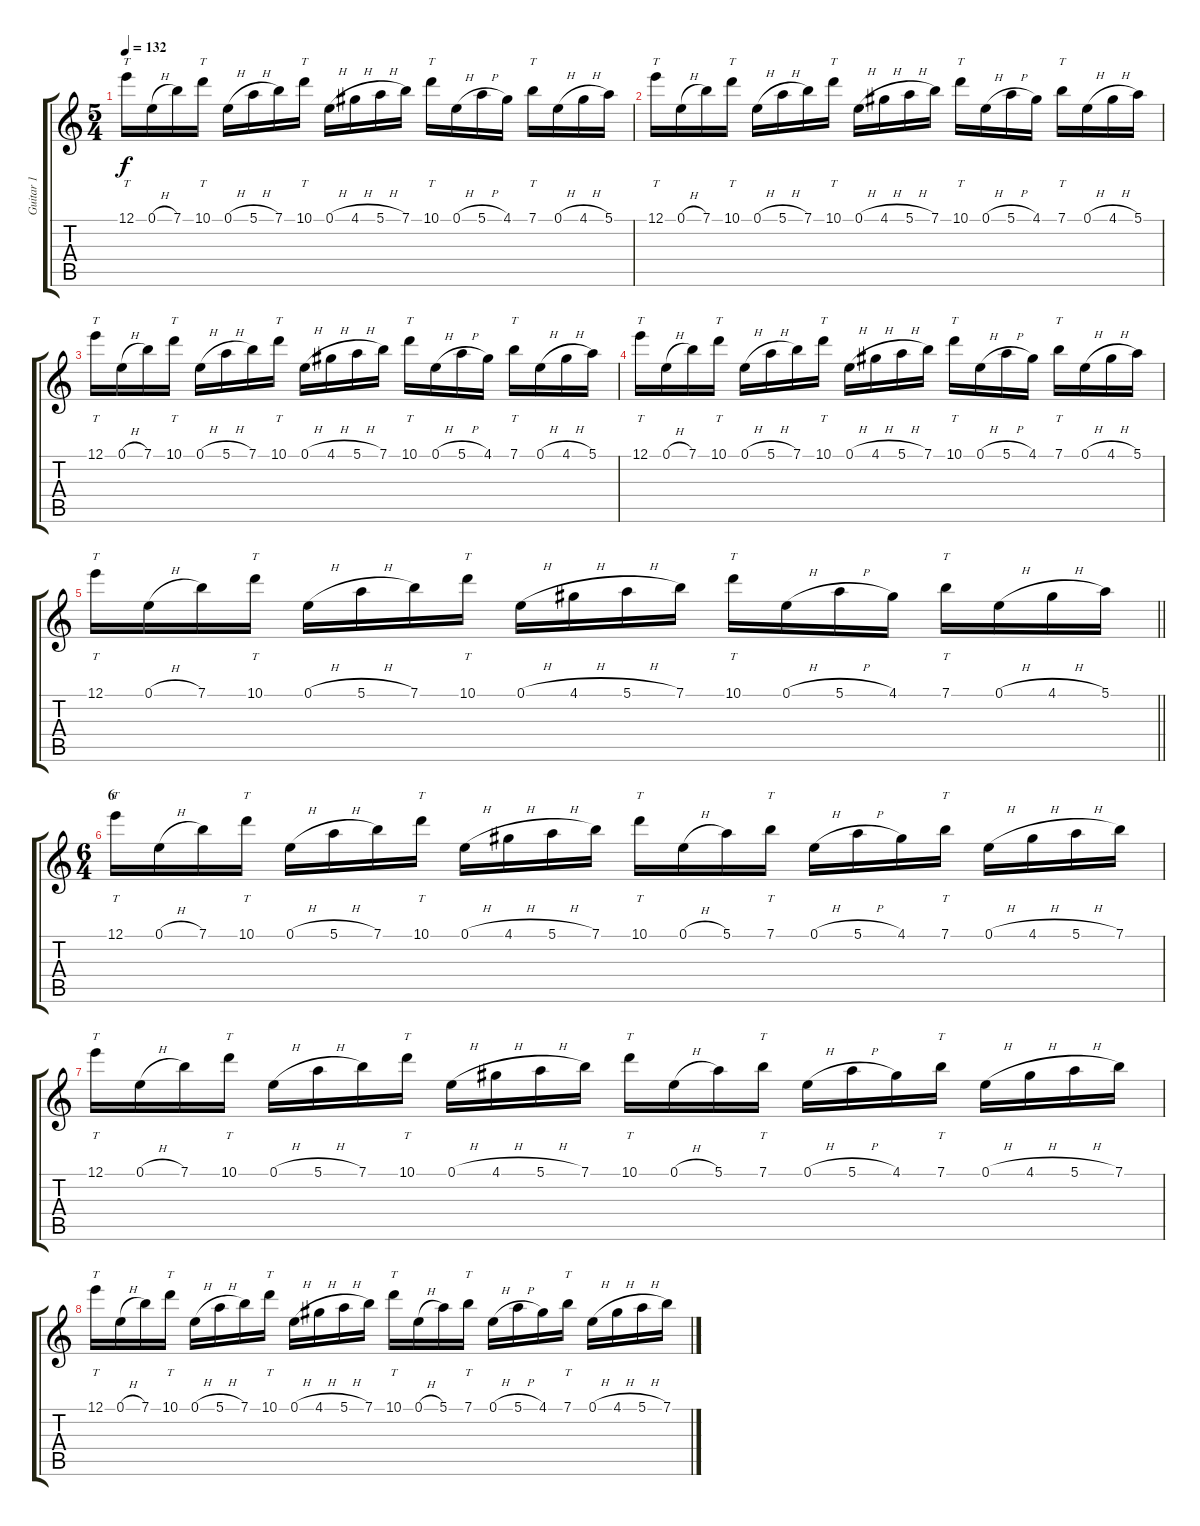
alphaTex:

\track ("Guitar 1" "Guitar 1") {instrument distortionguitar}
\staff {score tabs}
\tuning (E4 B3 G3 D3 A2 D2) {hide}
\ts (5 4)
\tempo 132
\clef g2
\ks c
12.1.16{tt dy f} 0.1{h}.16 7.1.16 10.1.16{tt} 0.1{h}.16 5.1{h}.16 7.1.16 10.1.16{tt} 0.1{h}.16 4.1{h}.16 5.1{h}.16 7.1.16 10.1.16{tt} 0.1{h}.16 5.1{h}.16 4.1.16 7.1.16{tt} 0.1{h}.16 4.1{h}.16 5.1.16 |
12.1.16{tt} 0.1{h}.16 7.1.16 10.1.16{tt} 0.1{h}.16 5.1{h}.16 7.1.16 10.1.16{tt} 0.1{h}.16 4.1{h}.16 5.1{h}.16 7.1.16 10.1.16{tt} 0.1{h}.16 5.1{h}.16 4.1.16 7.1.16{tt} 0.1{h}.16 4.1{h}.16 5.1.16 |
12.1.16{tt} 0.1{h}.16 7.1.16 10.1.16{tt} 0.1{h}.16 5.1{h}.16 7.1.16 10.1.16{tt} 0.1{h}.16 4.1{h}.16 5.1{h}.16 7.1.16 10.1.16{tt} 0.1{h}.16 5.1{h}.16 4.1.16 7.1.16{tt} 0.1{h}.16 4.1{h}.16 5.1.16 |
12.1.16{tt} 0.1{h}.16 7.1.16 10.1.16{tt} 0.1{h}.16 5.1{h}.16 7.1.16 10.1.16{tt} 0.1{h}.16 4.1{h}.16 5.1{h}.16 7.1.16 10.1.16{tt} 0.1{h}.16 5.1{h}.16 4.1.16 7.1.16{tt} 0.1{h}.16 4.1{h}.16 5.1.16 |
\barLineRight lightlight
12.1.16{tt} 0.1{h}.16 7.1.16 10.1.16{tt} 0.1{h}.16 5.1{h}.16 7.1.16 10.1.16{tt} 0.1{h}.16 4.1{h}.16 5.1{h}.16 7.1.16 10.1.16{tt} 0.1{h}.16 5.1{h}.16 4.1.16 7.1.16{tt} 0.1{h}.16 4.1{h}.16 5.1.16 |
\ts (6 4)
\section ("" "6")
12.1.16{tt} 0.1{h}.16 7.1.16 10.1.16{tt} 0.1{h}.16 5.1{h}.16 7.1.16 10.1.16{tt} 0.1{h}.16 4.1{h}.16 5.1{h}.16 7.1.16 10.1.16{tt} 0.1{h}.16 5.1.16 7.1.16{tt} 0.1{h}.16 5.1{h}.16 4.1.16 7.1.16{tt} 0.1{h}.16 4.1{h}.16 5.1{h}.16 7.1.16 |
12.1.16{tt} 0.1{h}.16 7.1.16 10.1.16{tt} 0.1{h}.16 5.1{h}.16 7.1.16 10.1.16{tt} 0.1{h}.16 4.1{h}.16 5.1{h}.16 7.1.16 10.1.16{tt} 0.1{h}.16 5.1.16 7.1.16{tt} 0.1{h}.16 5.1{h}.16 4.1.16 7.1.16{tt} 0.1{h}.16 4.1{h}.16 5.1{h}.16 7.1.16 |
12.1.16{tt} 0.1{h}.16 7.1.16 10.1.16{tt} 0.1{h}.16 5.1{h}.16 7.1.16 10.1.16{tt} 0.1{h}.16 4.1{h}.16 5.1{h}.16 7.1.16 10.1.16{tt} 0.1{h}.16 5.1.16 7.1.16{tt} 0.1{h}.16 5.1{h}.16 4.1.16 7.1.16{tt} 0.1{h}.16 4.1{h}.16 5.1{h}.16 7.1.16
